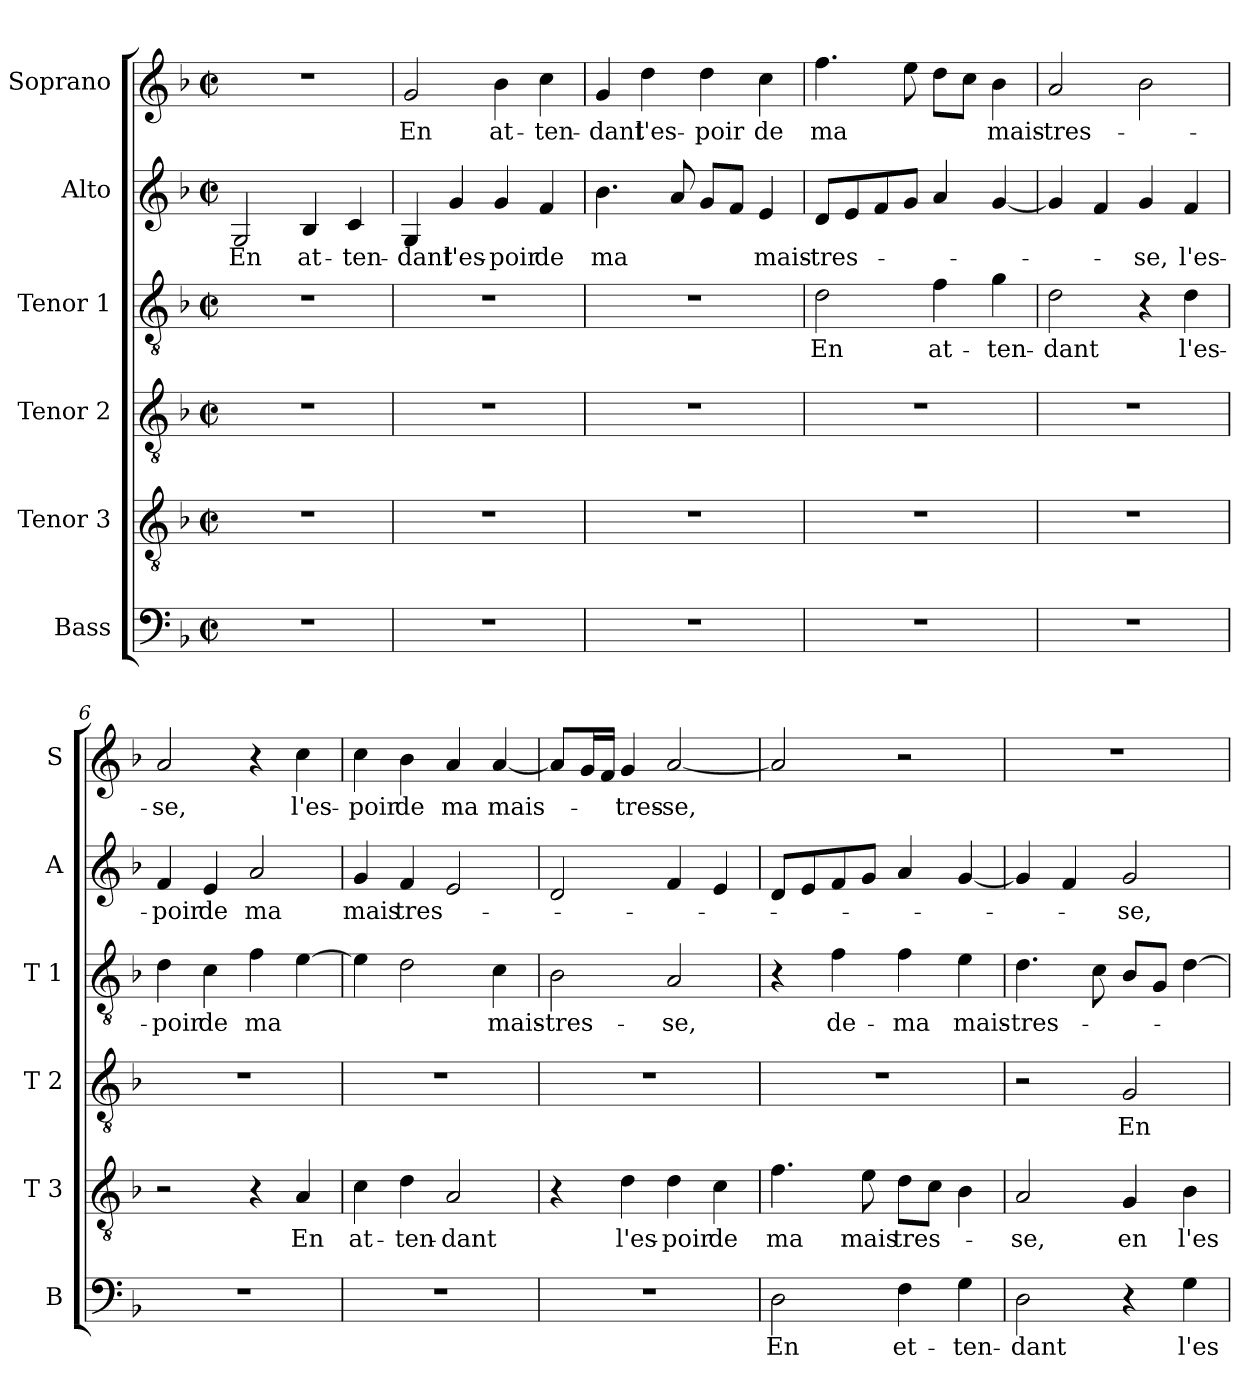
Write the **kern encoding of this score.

**kern	**text	**kern	**text	**kern	**text	**kern	**text	**kern	**text	**kern	**text
*part6	*part6	*part5	*part5	*part4	*part4	*part3	*part3	*part2	*part2	*part1	*part1
*staff6	*staff6	*staff5	*staff5	*staff4	*staff4	*staff3	*staff3	*staff2	*staff2	*staff1	*staff1
*I"Bass	*	*I"Tenor 3	*	*I"Tenor 2	*	*I"Tenor 1	*	*I"Alto	*	*I"Soprano	*
*I'B	*	*I'T 3	*	*I'T 2	*	*I'T 1	*	*I'A	*	*I'S	*
*clefF4	*	*clefGv2	*	*clefGv2	*	*clefGv2	*	*clefG2	*	*clefG2	*
*k[b-]	*	*k[b-]	*	*k[b-]	*	*k[b-]	*	*k[b-]	*	*k[b-]	*
*F:	*	*F:	*	*F:	*	*F:	*	*F:	*	*F:	*
*M2/2	*	*M2/2	*	*M2/2	*	*M2/2	*	*M2/2	*	*M2/2	*
*met(c|)	*	*met(c|)	*	*met(c|)	*	*met(c|)	*	*met(c|)	*	*met(c|)	*
=1	=1	=1	=1	=1	=1	=1	=1	=1	=1	=1	=1
1r	.	1r	.	1r	.	1r	.	2G/	En	1r	.
.	.	.	.	.	.	.	.	4B-/	at-	.	.
.	.	.	.	.	.	.	.	4c/	-ten-	.	.
=2	=2	=2	=2	=2	=2	=2	=2	=2	=2	=2	=2
1r	.	1r	.	1r	.	1r	.	4G/	-dant	2g/	En
.	.	.	.	.	.	.	.	4g/	l'es-	.	.
.	.	.	.	.	.	.	.	4g/	-poir	4b-\	at-
.	.	.	.	.	.	.	.	4f/	de	4cc\	-ten-
=3	=3	=3	=3	=3	=3	=3	=3	=3	=3	=3	=3
1r	.	1r	.	1r	.	1r	.	4.b-\	ma	4g/	-dant
.	.	.	.	.	.	.	.	.	.	4dd\	l'es-
.	.	.	.	.	.	.	.	8a/	.	.	.
.	.	.	.	.	.	.	.	8g/L	.	4dd\	-poir
.	.	.	.	.	.	.	.	8f/J	.	.	.
.	.	.	.	.	.	.	.	4e/	mais-	4cc\	de
=4	=4	=4	=4	=4	=4	=4	=4	=4	=4	=4	=4
1r	.	1r	.	1r	.	2d\	En	8d/L	-tres-	4.ff\	ma
.	.	.	.	.	.	.	.	8e/	.	.	.
.	.	.	.	.	.	.	.	8f/	.	.	.
.	.	.	.	.	.	.	.	8g/J	.	8ee\	.
.	.	.	.	.	.	4f\	at-	4a/	.	8dd\L	.
.	.	.	.	.	.	.	.	.	.	8cc\J	.
.	.	.	.	.	.	4g\	-ten-	[4g/	.	4b-\	mais-
=5	=5	=5	=5	=5	=5	=5	=5	=5	=5	=5	=5
1r	.	1r	.	1r	.	2d\	-dant	4g/]	.	2a/	-tres-
.	.	.	.	.	.	.	.	4f/	.	.	.
.	.	.	.	.	.	4r	.	4g/	-se,	2b-\	.
.	.	.	.	.	.	4d\	l'es-	4f/	l'es-	.	.
!!LO:LB:g=z
=6	=6	=6	=6	=6	=6	=6	=6	=6	=6	=6	=6
1r	.	2r	.	1r	.	4d\	-poir	4f/	-poir	2a/	-se,
.	.	.	.	.	.	4c\	de	4e/	de	.	.
.	.	4r	.	.	.	4f\	ma	2a/	ma	4r	.
.	.	4A/	En	.	.	[4e\	.	.	.	4cc\	l'es-
=7	=7	=7	=7	=7	=7	=7	=7	=7	=7	=7	=7
1r	.	4c\	at-	1r	.	4e\]	.	4g/	mais	4cc\	-poir
.	.	4d\	-ten-	.	.	2d\	.	4f/	tres-	4b-\	de
.	.	2A/	-dant	.	.	.	.	2e/	.	4a/	ma
.	.	.	.	.	.	4c\	mais-	.	.	[4a/	mais-
=8	=8	=8	=8	=8	=8	=8	=8	=8	=8	=8	=8
1r	.	4r	.	1r	.	2B-\	-tres-	2d/	.	8a/L]	.
.	.	.	.	.	.	.	.	.	.	16g/L	.
.	.	.	.	.	.	.	.	.	.	16f/JJ	.
.	.	4d\	l'es-	.	.	.	.	.	.	4g/	-tres-
.	.	4d\	-poir	.	.	2A/	-se,	4f/	.	[2a/	-se,
.	.	4c\	de	.	.	.	.	4e/	.	.	.
=9	=9	=9	=9	=9	=9	=9	=9	=9	=9	=9	=9
2D\	En	4.f\	ma	1r	.	4r	.	8d/L	.	2a/]	.
.	.	.	.	.	.	.	.	8e/	.	.	.
.	.	.	.	.	.	4f\	de-	8f/	.	.	.
.	.	8e\	mais	.	.	.	.	8g/J	.	.	.
4F\	et-	8d\L	tres-	.	.	4f\	-ma	4a/	.	2r	.
.	.	8c\J	.	.	.	.	.	.	.	.	.
4G\	-ten-	4B-\	.	.	.	4e\	mais-	[4g/	.	.	.
=10	=10	=10	=10	=10	=10	=10	=10	=10	=10	=10	=10
2D\	-dant	2A/	-se,	2r	.	4.d\	-tres-	4g/]	.	1r	.
.	.	.	.	.	.	.	.	4f/	.	.	.
.	.	.	.	.	.	8c\	.	.	.	.	.
4r	.	4G/	en	2G/	En	8B-/L	.	2g/	-se,	.	.
.	.	.	.	.	.	8G/J	.	.	.	.	.
4G\	l'es-	4B-\	l'es-	.	.	[4d\	.	.	.	.	.
=	=	=	=	=	=	=	=	=	=	=	=
*-	*-	*-	*-	*-	*-	*-	*-	*-	*-	*-	*-
